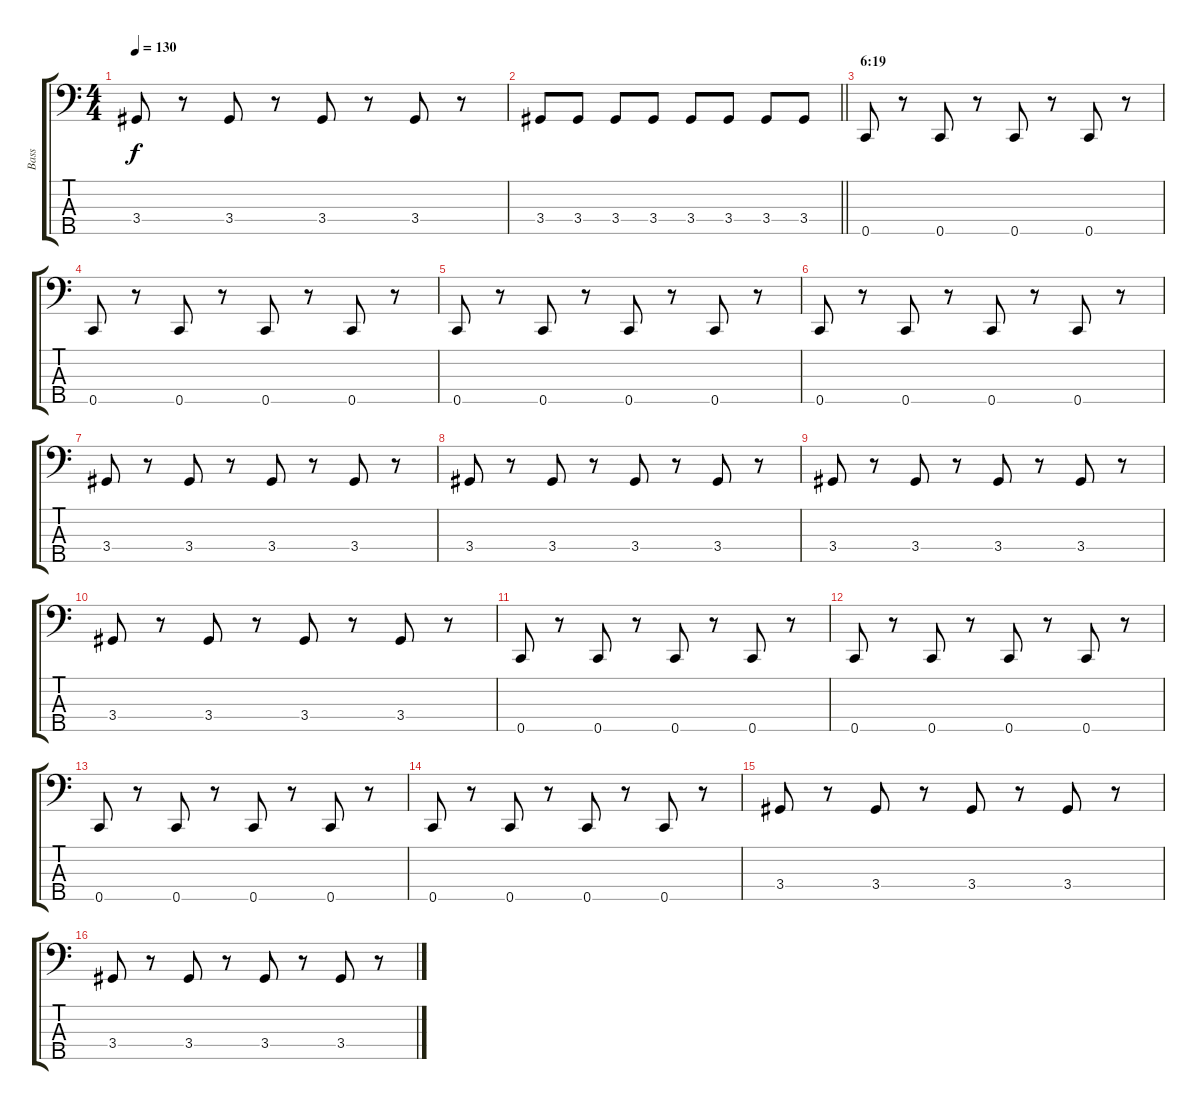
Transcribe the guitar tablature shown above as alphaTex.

\track ("Bass" "Bass") {instrument electricbasspick}
\staff {score tabs}
\tuning (Ab2 Eb2 Bb1 F1 C1) {hide}
\ts (4 4)
\tempo 130
\clef f4
\ks c
3.4.8{dy f} r.8 3.4.8 r.8 3.4.8 r.8 3.4.8 r.8 |
\barLineRight lightlight
3.4.8 3.4.8 3.4.8 3.4.8 3.4.8 3.4.8 3.4.8 3.4.8 |
\section ("" "6:19")
0.5.8 r.8 0.5.8 r.8 0.5.8 r.8 0.5.8 r.8 |
0.5.8 r.8 0.5.8 r.8 0.5.8 r.8 0.5.8 r.8 |
0.5.8 r.8 0.5.8 r.8 0.5.8 r.8 0.5.8 r.8 |
0.5.8 r.8 0.5.8 r.8 0.5.8 r.8 0.5.8 r.8 |
3.4.8 r.8 3.4.8 r.8 3.4.8 r.8 3.4.8 r.8 |
3.4.8 r.8 3.4.8 r.8 3.4.8 r.8 3.4.8 r.8 |
3.4.8 r.8 3.4.8 r.8 3.4.8 r.8 3.4.8 r.8 |
3.4.8 r.8 3.4.8 r.8 3.4.8 r.8 3.4.8 r.8 |
0.5.8 r.8 0.5.8 r.8 0.5.8 r.8 0.5.8 r.8 |
0.5.8 r.8 0.5.8 r.8 0.5.8 r.8 0.5.8 r.8 |
0.5.8 r.8 0.5.8 r.8 0.5.8 r.8 0.5.8 r.8 |
0.5.8 r.8 0.5.8 r.8 0.5.8 r.8 0.5.8 r.8 |
3.4.8 r.8 3.4.8 r.8 3.4.8 r.8 3.4.8 r.8 |
3.4.8 r.8 3.4.8 r.8 3.4.8 r.8 3.4.8 r.8
